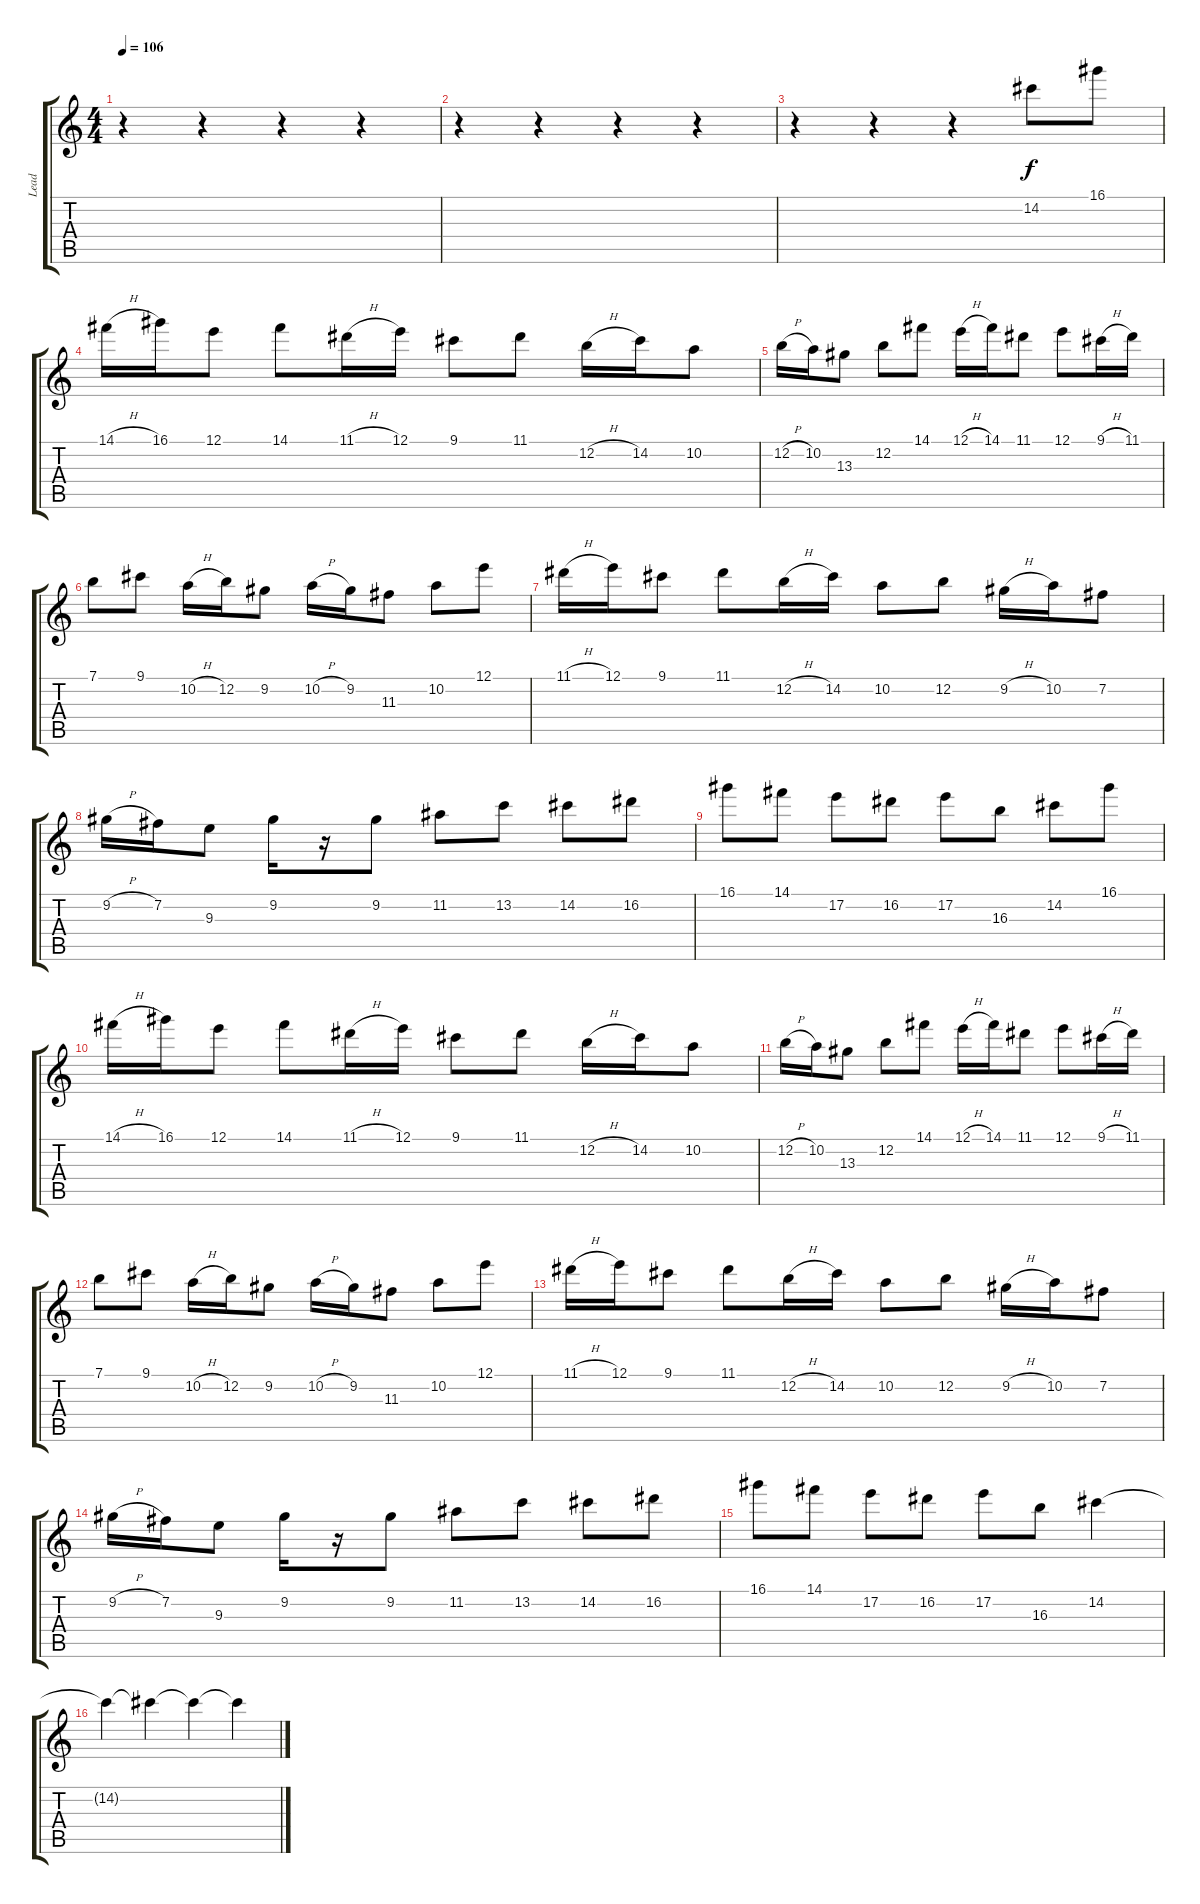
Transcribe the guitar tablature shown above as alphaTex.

\track ("Lead" "Lead") {instrument distortionguitar}
\staff {score tabs}
\tuning (E4 B3 G3 D3 A2 E2) {hide}
\ts (4 4)
\tempo 106
\clef g2
\ks c
r.4{dy f} r.4 r.4 r.4 |
r.4 r.4 r.4 r.4 |
r.4 r.4 r.4 14.2.8 16.1.8 |
14.1{h}.16 16.1.16 12.1.8 14.1.8 11.1{h}.16 12.1.16 9.1.8 11.1.8 12.2{h}.16 14.2.16 10.2.8 |
12.2{h}.16 10.2.16 13.3.8 12.2.8 14.1.8 12.1{h}.16 14.1.16 11.1.8 12.1.8 9.1{h}.16 11.1.16 |
7.1.8 9.1.8 10.2{h}.16 12.2.16 9.2.8 10.2{h}.16 9.2.16 11.3.8 10.2.8 12.1.8 |
11.1{h}.16 12.1.16 9.1.8 11.1.8 12.2{h}.16 14.2.16 10.2.8 12.2.8 9.2{h}.16 10.2.16 7.2.8 |
9.2{h}.16 7.2.16 9.3.8 9.2.16 r.16 9.2.8 11.2.8 13.2.8 14.2.8 16.2.8 |
16.1.8 14.1.8 17.2.8 16.2.8 17.2.8 16.3.8 14.2.8 16.1.8 |
14.1{h}.16 16.1.16 12.1.8 14.1.8 11.1{h}.16 12.1.16 9.1.8 11.1.8 12.2{h}.16 14.2.16 10.2.8 |
12.2{h}.16 10.2.16 13.3.8 12.2.8 14.1.8 12.1{h}.16 14.1.16 11.1.8 12.1.8 9.1{h}.16 11.1.16 |
7.1.8 9.1.8 10.2{h}.16 12.2.16 9.2.8 10.2{h}.16 9.2.16 11.3.8 10.2.8 12.1.8 |
11.1{h}.16 12.1.16 9.1.8 11.1.8 12.2{h}.16 14.2.16 10.2.8 12.2.8 9.2{h}.16 10.2.16 7.2.8 |
9.2{h}.16 7.2.16 9.3.8 9.2.16 r.16 9.2.8 11.2.8 13.2.8 14.2.8 16.2.8 |
16.1.8 14.1.8 17.2.8 16.2.8 17.2.8 16.3.8 14.2.4 |
14.2{t}.4 14.2{t}.4 14.2{t}.4 14.2{t}.4
